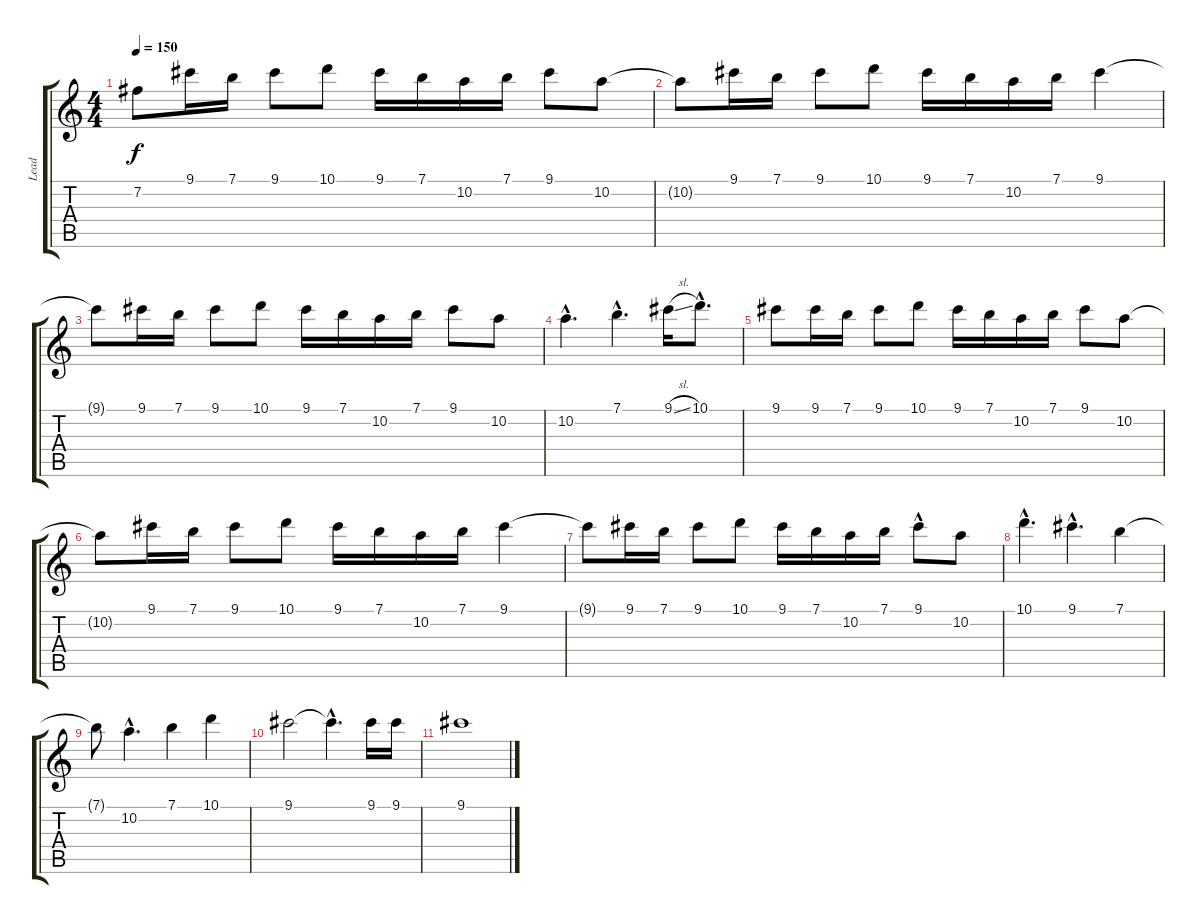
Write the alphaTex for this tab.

\track ("Lead" "Lead") {instrument overdrivenguitar}
\staff {score tabs}
\tuning (E4 B3 G3 D3 A2 E2) {hide}
\ts (4 4)
\tempo 150
\clef g2
\ks c
7.2.8{dy f} 9.1.16 7.1.16 9.1.8 10.1.8 9.1.16 7.1.16 10.2.16 7.1.16 9.1.8 10.2.8 |
10.2{t}.8 9.1.16 7.1.16 9.1.8 10.1.8 9.1.16 7.1.16 10.2.16 7.1.16 9.1.4 |
9.1{t}.8 9.1.16 7.1.16 9.1.8 10.1.8 9.1.16 7.1.16 10.2.16 7.1.16 9.1.8 10.2.8 |
10.2{hac}.4{d} 7.1{hac}.4{d} 9.1{sl}.16 10.1{hac}.8{d} |
9.1.8 9.1.16 7.1.16 9.1.8 10.1.8 9.1.16 7.1.16 10.2.16 7.1.16 9.1.8 10.2.8 |
10.2{t}.8 9.1.16 7.1.16 9.1.8 10.1.8 9.1.16 7.1.16 10.2.16 7.1.16 9.1.4 |
9.1{t}.8 9.1.16 7.1.16 9.1.8 10.1.8 9.1.16 7.1.16 10.2.16 7.1.16 9.1{hac}.8 10.2.8 |
10.1{hac}.4{d} 9.1{hac}.4{d} 7.1.4 |
7.1{t}.8 10.2{hac}.4{d} 7.1.4 10.1.4 |
9.1.2 9.1{hac t}.4{d} 9.1.16 9.1.16 |
9.1.1
